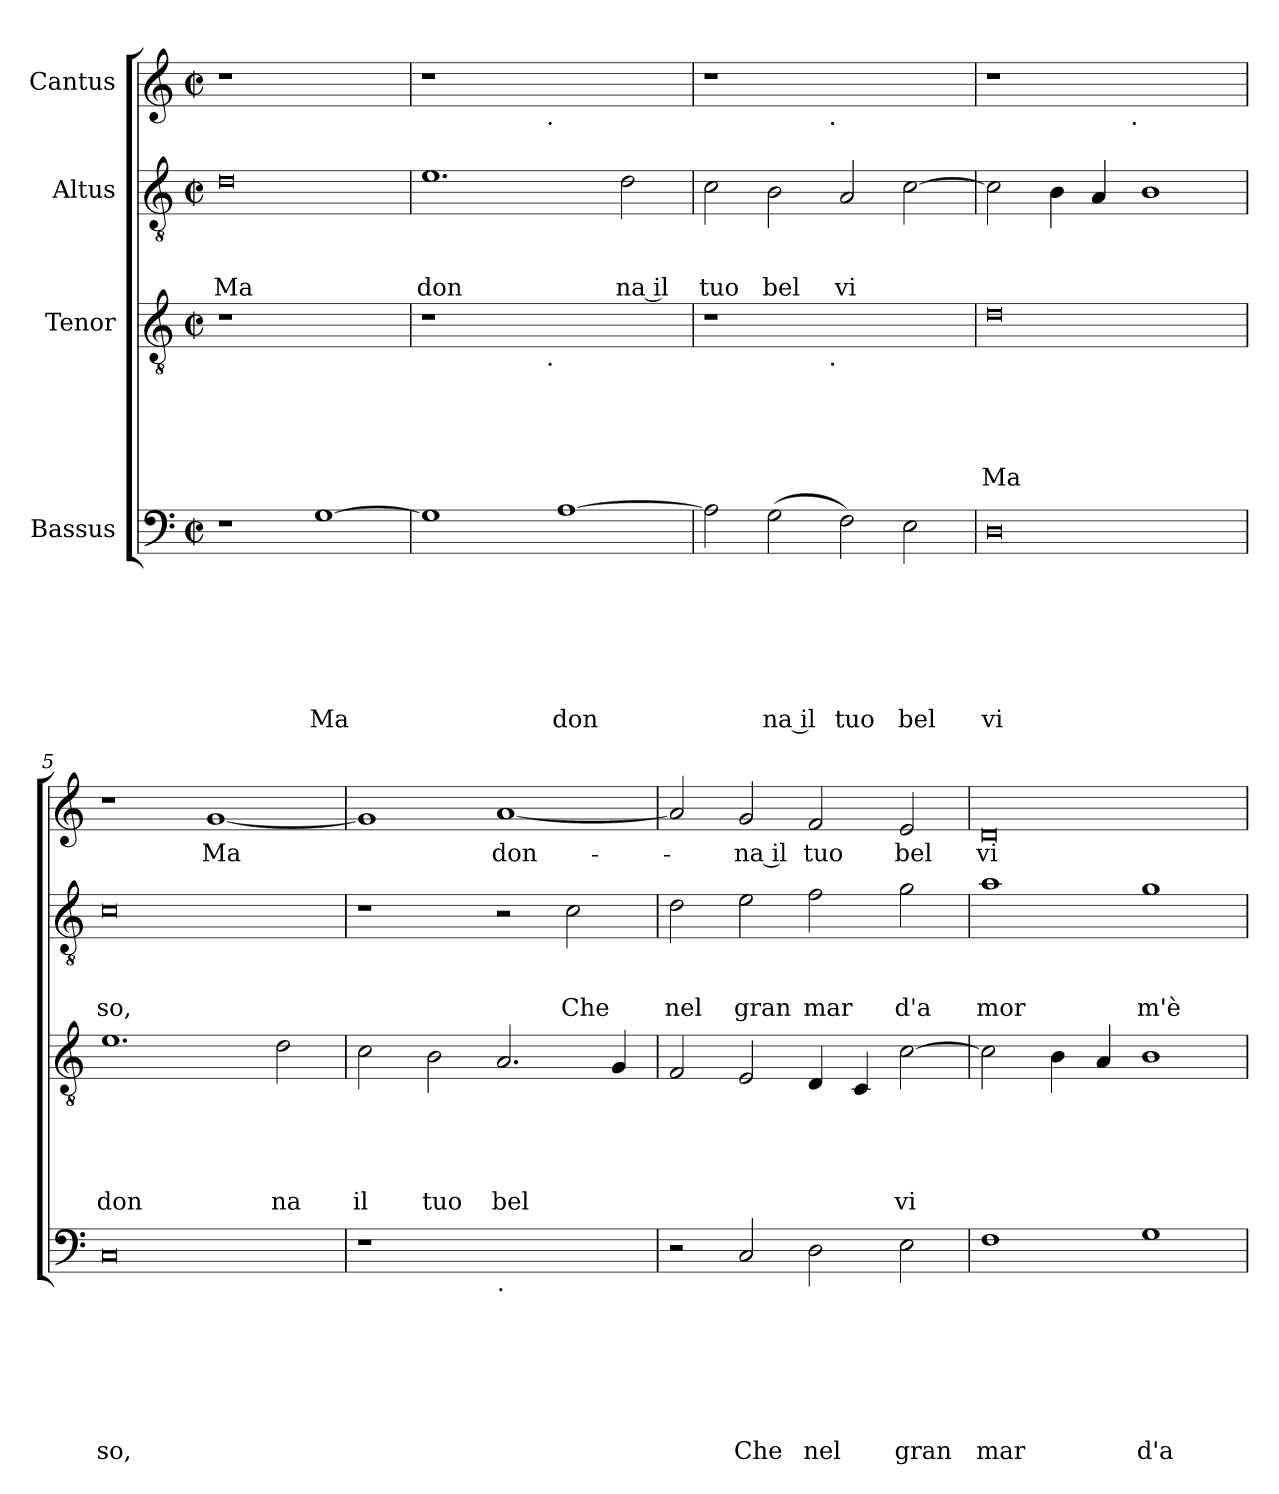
**kern	**text	**text	**text	**text	**text	**text	**text	**kern	**text	**text	**text	**text	**text	**kern	**text	**text	**text	**kern	**text
*part4	*part4	*part4	*part4	*part4	*part4	*part4	*part4	*part3	*part3	*part3	*part3	*part3	*part3	*part2	*part2	*part2	*part2	*part1	*part1
*staff4	*staff4	*staff4	*staff4	*staff4	*staff4	*staff4	*staff4	*staff3	*staff3	*staff3	*staff3	*staff3	*staff3	*staff2	*staff2	*staff2	*staff2	*staff1	*staff1
*I"Bassus	*	*	*	*	*	*	*	*I"Tenor	*	*	*	*	*	*I"Altus	*	*	*	*I"Cantus	*
*clefF4	*	*	*	*	*	*	*	*clefGv2	*	*	*	*	*	*clefGv2	*	*	*	*clefG2	*
*k[]	*	*	*	*	*	*	*	*k[]	*	*	*	*	*	*k[]	*	*	*	*k[]	*
*C:	*	*	*	*	*	*	*	*C:	*	*	*	*	*	*C:	*	*	*	*C:	*
*M2/2	*	*	*	*	*	*	*	*M2/2	*	*	*	*	*	*M2/2	*	*	*	*M2/2	*
*met(c|)	*	*	*	*	*	*	*	*met(c|)	*	*	*	*	*	*met(c|)	*	*	*	*met(c|)	*
=1	=1	=1	=1	=1	=1	=1	=1	=1	=1	=1	=1	=1	=1	=1	=1	=1	=1	=1	=1
!	!	!	!	!	!	!	!	!	!	!	!	!	!	!	!	!	!LO:LY:b	!	!
1r	.	.	.	.	.	.	.	1r	.	.	.	.	.	0d	.	.	Ma	1r	.
!	!	!	!	!	!	!	!LO:LY:b	!	!	!	!	!	!	!	!	!	!	!	!
[>1G	.	.	.	.	.	.	Ma	1ryy	.	.	.	.	.	.	.	.	.	1ryy	.
=2	=2	=2	=2	=2	=2	=2	=2	=2	=2	=2	=2	=2	=2	=2	=2	=2	=2	=2	=2
!	!	!	!	!	!	!	!	!	!	!	!	!	!	!	!	!	!LO:LY:b	!	!
*	*	*	*	*	*	*	*	*^	*	*	*	*	*	*	*	*	*	*^	*
1G]	.	.	.	.	.	.	.	1r	2ryy	.	.	.	.	.	1.e	.	.	don	1r	2ryy	.
.	.	.	.	.	.	.	.	.	4...ryy	.	.	.	.	.	.	.	.	.	.	4...ryy	.
!	!	!	!	!	!	!	!	!	!	!	!	!	!	!	!	!	!	!	!	!LO:TX:b:t=.	!
!	!	!	!	!	!	!	!	!	!LO:TX:b:t=.	!	!	!	!	!	!	!	!	!	!	!	!
.	.	.	.	.	.	.	.	.	1ryy	.	.	.	.	.	.	.	.	.	.	1ryy	.
!	!	!	!	!	!	!	!LO:LY:b	!	!	!	!	!	!	!	!	!	!	!	!	!	!
[>1A	.	.	.	.	.	.	don	1ryy	.	.	.	.	.	.	.	.	.	.	1ryy	.	.
!	!	!	!	!	!	!	!	!	!	!	!	!	!	!	!	!	!	!LO:LY:b:rj	!	!	!
.	.	.	.	.	.	.	.	.	.	.	.	.	.	.	2d\	.	.	na il	.	.	.
.	.	.	.	.	.	.	.	.	32ryy	.	.	.	.	.	.	.	.	.	.	32ryy	.
=3	=3	=3	=3	=3	=3	=3	=3	=3	=3	=3	=3	=3	=3	=3	=3	=3	=3	=3	=3	=3	=3
!	!	!	!	!	!	!	!	!	!	!	!	!	!	!	!	!	!	!LO:LY:b	!	!	!
2A\]	.	.	.	.	.	.	.	1r	2ryy	.	.	.	.	.	2c\	.	.	tuo	1r	2ryy	.
!	!	!	!	!	!	!	!LO:LY:b:rj	!	!	!	!	!	!	!	!	!	!	!LO:LY:b	!	!	!
(<2G\	.	.	.	.	.	.	na il	.	4...ryy	.	.	.	.	.	2B\	.	.	bel	.	4...ryy	.
!	!	!	!	!	!	!	!	!	!	!	!	!	!	!	!	!	!	!	!	!LO:TX:b:t=.	!
!	!	!	!	!	!	!	!	!	!LO:TX:b:t=.	!	!	!	!	!	!	!	!	!	!	!	!
.	.	.	.	.	.	.	.	.	1ryy	.	.	.	.	.	.	.	.	.	.	1ryy	.
!	!	!	!	!	!	!	!LO:LY:b	!	!	!	!	!	!	!	!	!	!	!LO:LY:b	!	!	!
2F\)	.	.	.	.	.	.	tuo	1ryy	.	.	.	.	.	.	2A/	.	.	vi	1ryy	.	.
!	!	!	!	!	!	!	!LO:LY:b	!	!	!	!	!	!	!	!	!	!	!	!	!	!
2E\	.	.	.	.	.	.	bel	.	.	.	.	.	.	.	[>2c\	.	.	.	.	.	.
.	.	.	.	.	.	.	.	.	32ryy	.	.	.	.	.	.	.	.	.	.	32ryy	.
=4	=4	=4	=4	=4	=4	=4	=4	=4	=4	=4	=4	=4	=4	=4	=4	=4	=4	=4	=4	=4	=4
!	!	!	!	!	!	!	!LO:LY:b	!	!	!	!	!	!	!LO:LY:b	!	!	!	!	!	!	!
*	*	*	*	*	*	*	*	*v	*v	*	*	*	*	*	*	*	*	*	*	*	*
0D	.	.	.	.	.	.	vi	0d	.	.	.	.	Ma	2c\]	.	.	.	1r	2ryy	.
.	.	.	.	.	.	.	.	.	.	.	.	.	.	4B\	.	.	.	.	4...ryy	.
.	.	.	.	.	.	.	.	.	.	.	.	.	.	4A/	.	.	.	.	.	.
!	!	!	!	!	!	!	!	!	!	!	!	!	!	!	!	!	!	!	!LO:TX:b:t=.	!
.	.	.	.	.	.	.	.	.	.	.	.	.	.	.	.	.	.	.	1ryy	.
.	.	.	.	.	.	.	.	.	.	.	.	.	.	1B	.	.	.	1ryy	.	.
.	.	.	.	.	.	.	.	.	.	.	.	.	.	.	.	.	.	.	32ryy	.
=5	=5	=5	=5	=5	=5	=5	=5	=5	=5	=5	=5	=5	=5	=5	=5	=5	=5	=5	=5	=5
!	!	!	!	!	!	!	!LO:LY:b	!	!	!	!	!	!LO:LY:b	!	!	!	!LO:LY:b	!	!	!
*	*	*	*	*	*	*	*	*	*	*	*	*	*	*	*	*	*	*v	*v	*
0C	.	.	.	.	.	.	so,	1.e	.	.	.	.	don	0c	.	.	so,	1r	.
!	!	!	!	!	!	!	!	!	!	!	!	!	!	!	!	!	!	!	!LO:LY:b
.	.	.	.	.	.	.	.	.	.	.	.	.	.	.	.	.	.	[<1g	Ma
!	!	!	!	!	!	!	!	!	!	!	!	!	!LO:LY:b	!	!	!	!	!	!
.	.	.	.	.	.	.	.	2d\	.	.	.	.	na	.	.	.	.	.	.
!!LO:LB:g=z
=6	=6	=6	=6	=6	=6	=6	=6	=6	=6	=6	=6	=6	=6	=6	=6	=6	=6	=6	=6
!	!	!	!	!	!	!	!	!	!	!	!	!	!LO:LY:b	!	!	!	!	!	!
1r	.	.	.	.	.	.	.	2c\	.	.	.	.	il	1r	.	.	.	1g]	.
!	!	!	!	!	!	!	!	!	!	!	!	!	!LO:LY:b	!	!	!	!	!	!
.	.	.	.	.	.	.	.	2B\	.	.	.	.	tuo	.	.	.	.	.	.
!LO:TX:b:t=.	!	!	!	!	!	!	!	!	!	!	!	!	!	!	!	!	!	!	!
!	!	!	!	!	!	!	!	!	!	!	!	!	!LO:LY:b	!	!	!	!	!	!LO:LY:b
1ryy	.	.	.	.	.	.	.	2.A/	.	.	.	.	bel	2r	.	.	.	[<1a	don-
!	!	!	!	!	!	!	!	!	!	!	!	!	!	!	!	!	!LO:LY:b	!	!
.	.	.	.	.	.	.	.	.	.	.	.	.	.	2c\	.	.	Che	.	.
.	.	.	.	.	.	.	.	4G/	.	.	.	.	.	.	.	.	.	.	.
=7	=7	=7	=7	=7	=7	=7	=7	=7	=7	=7	=7	=7	=7	=7	=7	=7	=7	=7	=7
!	!	!	!	!	!	!	!	!	!	!	!	!	!	!	!	!	!LO:LY:b	!	!
2r	.	.	.	.	.	.	.	2F/	.	.	.	.	.	2d\	.	.	nel	2a/]	.
!	!	!	!	!	!	!	!LO:LY:b	!	!	!	!	!	!	!	!	!	!LO:LY:b	!	!LO:LY:b:rj
2C/	.	.	.	.	.	.	Che	2E/	.	.	.	.	.	2e\	.	.	gran	2g/	-na il
!	!	!	!	!	!	!	!LO:LY:b	!	!	!	!	!	!	!	!	!	!LO:LY:b	!	!LO:LY:b
2D\	.	.	.	.	.	.	nel	4D/	.	.	.	.	.	2f\	.	.	mar	2f/	tuo
.	.	.	.	.	.	.	.	4C/	.	.	.	.	.	.	.	.	.	.	.
!	!	!	!	!	!	!	!LO:LY:b	!	!	!	!	!	!LO:LY:b	!	!	!	!LO:LY:b	!	!LO:LY:b
2E\	.	.	.	.	.	.	gran	[>2c\	.	.	.	.	vi	2g\	.	.	d'a	2e/	bel
=8	=8	=8	=8	=8	=8	=8	=8	=8	=8	=8	=8	=8	=8	=8	=8	=8	=8	=8	=8
!	!	!	!	!	!	!	!LO:LY:b	!	!	!	!	!	!	!	!	!	!LO:LY:b	!	!LO:LY:b
1F	.	.	.	.	.	.	mar	2c\]	.	.	.	.	.	1a	.	.	mor	0d	vi-
.	.	.	.	.	.	.	.	4B\	.	.	.	.	.	.	.	.	.	.	.
.	.	.	.	.	.	.	.	4A/	.	.	.	.	.	.	.	.	.	.	.
!	!	!	!	!	!	!	!LO:LY:b	!	!	!	!	!	!	!	!	!	!LO:LY:b	!	!
1G	.	.	.	.	.	.	d'a	1B	.	.	.	.	.	1g	.	.	m'è	.	.
=	=	=	=	=	=	=	=	=	=	=	=	=	=	=	=	=	=	=	=
*-	*-	*-	*-	*-	*-	*-	*-	*-	*-	*-	*-	*-	*-	*-	*-	*-	*-	*-	*-
